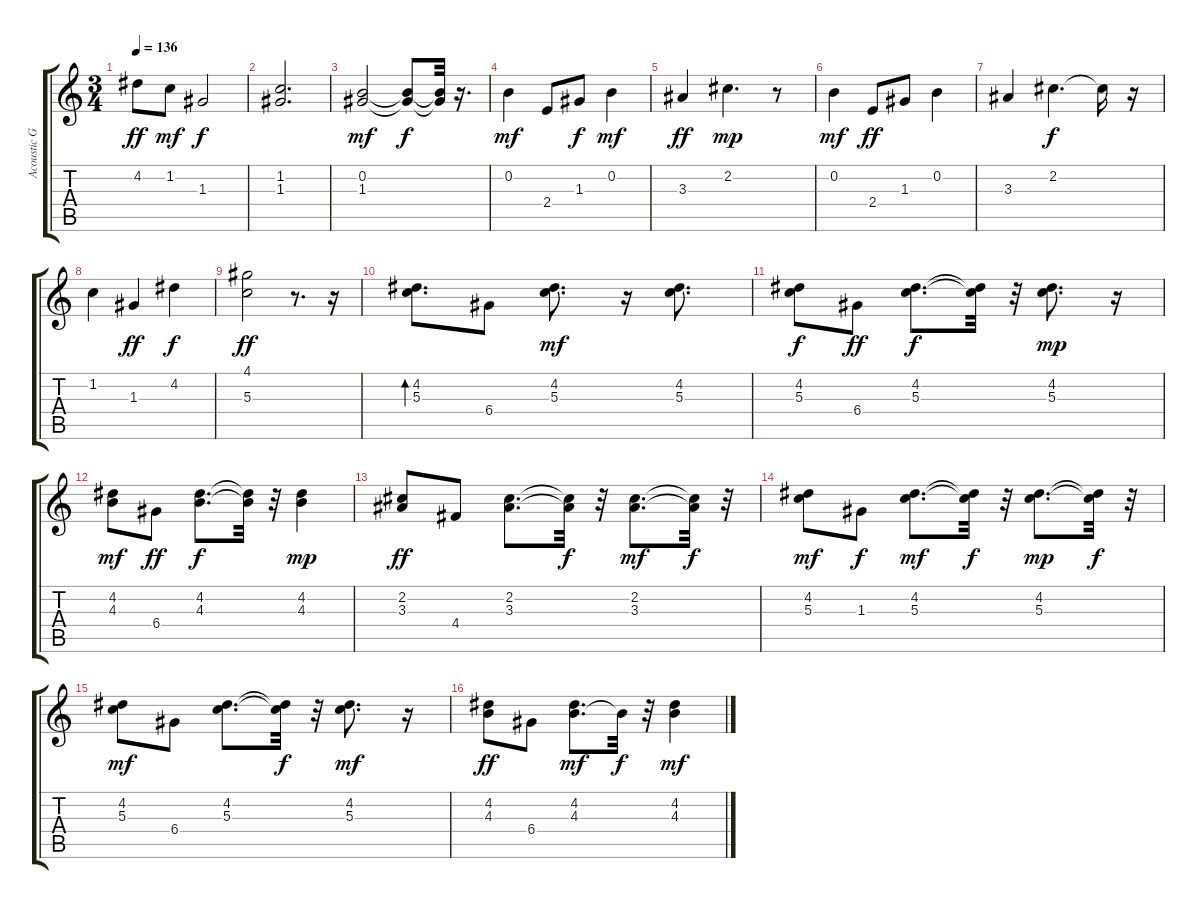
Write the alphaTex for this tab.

\track ("Acoustic Guitar" "Acoustic G") {instrument acousticguitarsteel}
\staff {score tabs}
\tuning (E4 B3 G3 D3 A2 E2) {hide}
\ts (3 4)
\tempo 136
\clef g2
\ks c
4.2.8{dy ff} 1.2.8{dy mf} 1.3.2{dy f} |
(1.2 1.3).2{d} |
(0.2 1.3).2{dy mf} (0.2{t} 1.3{t}).8{dy f} (0.2{t} 1.3{t}).32 r.16{d} |
0.2.4{dy mf} 2.4.8 1.3.8{dy f} 0.2.4{dy mf} |
3.3.4{dy ff} 2.2.4{d dy mp} r.8 |
0.2.4{dy mf} 2.4.8{dy ff} 1.3.8 0.2.4 |
3.3.4 2.2.4{d dy f} 2.2{t}.16 r.16 |
1.2.4 1.3.4{dy ff} 4.2.4{dy f} |
(4.1 5.3).2{dy ff} r.8{d} r.16 |
(4.2 5.3).8{d bd 120} 6.4.8 (4.2 5.3).8{d dy mf} r.16 (4.2 5.3).8{d} |
(4.2 5.3).8{dy f} 6.4.8{dy ff} (4.2 5.3).8{d dy f} (4.2{t} 5.3{t}).32 r.32 (4.2 5.3).8{d dy mp} r.16 |
(4.2 4.3).8{dy mf} 6.4.8{dy ff} (4.2 4.3).8{d dy f} (4.2{t} 4.3{t}).32 r.32 (4.2 4.3).4{dy mp} |
(2.2 3.3).8{dy ff} 4.4.8 (2.2 3.3).8{d} (2.2{t} 3.3{t}).32{dy f} r.32 (2.2 3.3).8{d dy mf} (2.2{t} 3.3{t}).32{dy f} r.32 |
(4.2 5.3).8{dy mf} 1.3.8{dy f} (4.2 5.3).8{d dy mf} (4.2{t} 5.3{t}).32{dy f} r.32 (4.2 5.3).8{d dy mp} (4.2{t} 5.3{t}).32{dy f} r.32 |
(4.2 5.3).8{dy mf} 6.4.8 (4.2 5.3).8{d} (4.2{t} 5.3{t}).32{dy f} r.32 (4.2 5.3).8{d dy mf} r.16 |
(4.2 4.3).8{dy ff} 6.4.8 (4.2 4.3).8{d dy mf} 4.3{t}.32{dy f} r.32 (4.2 4.3).4{dy mf}
